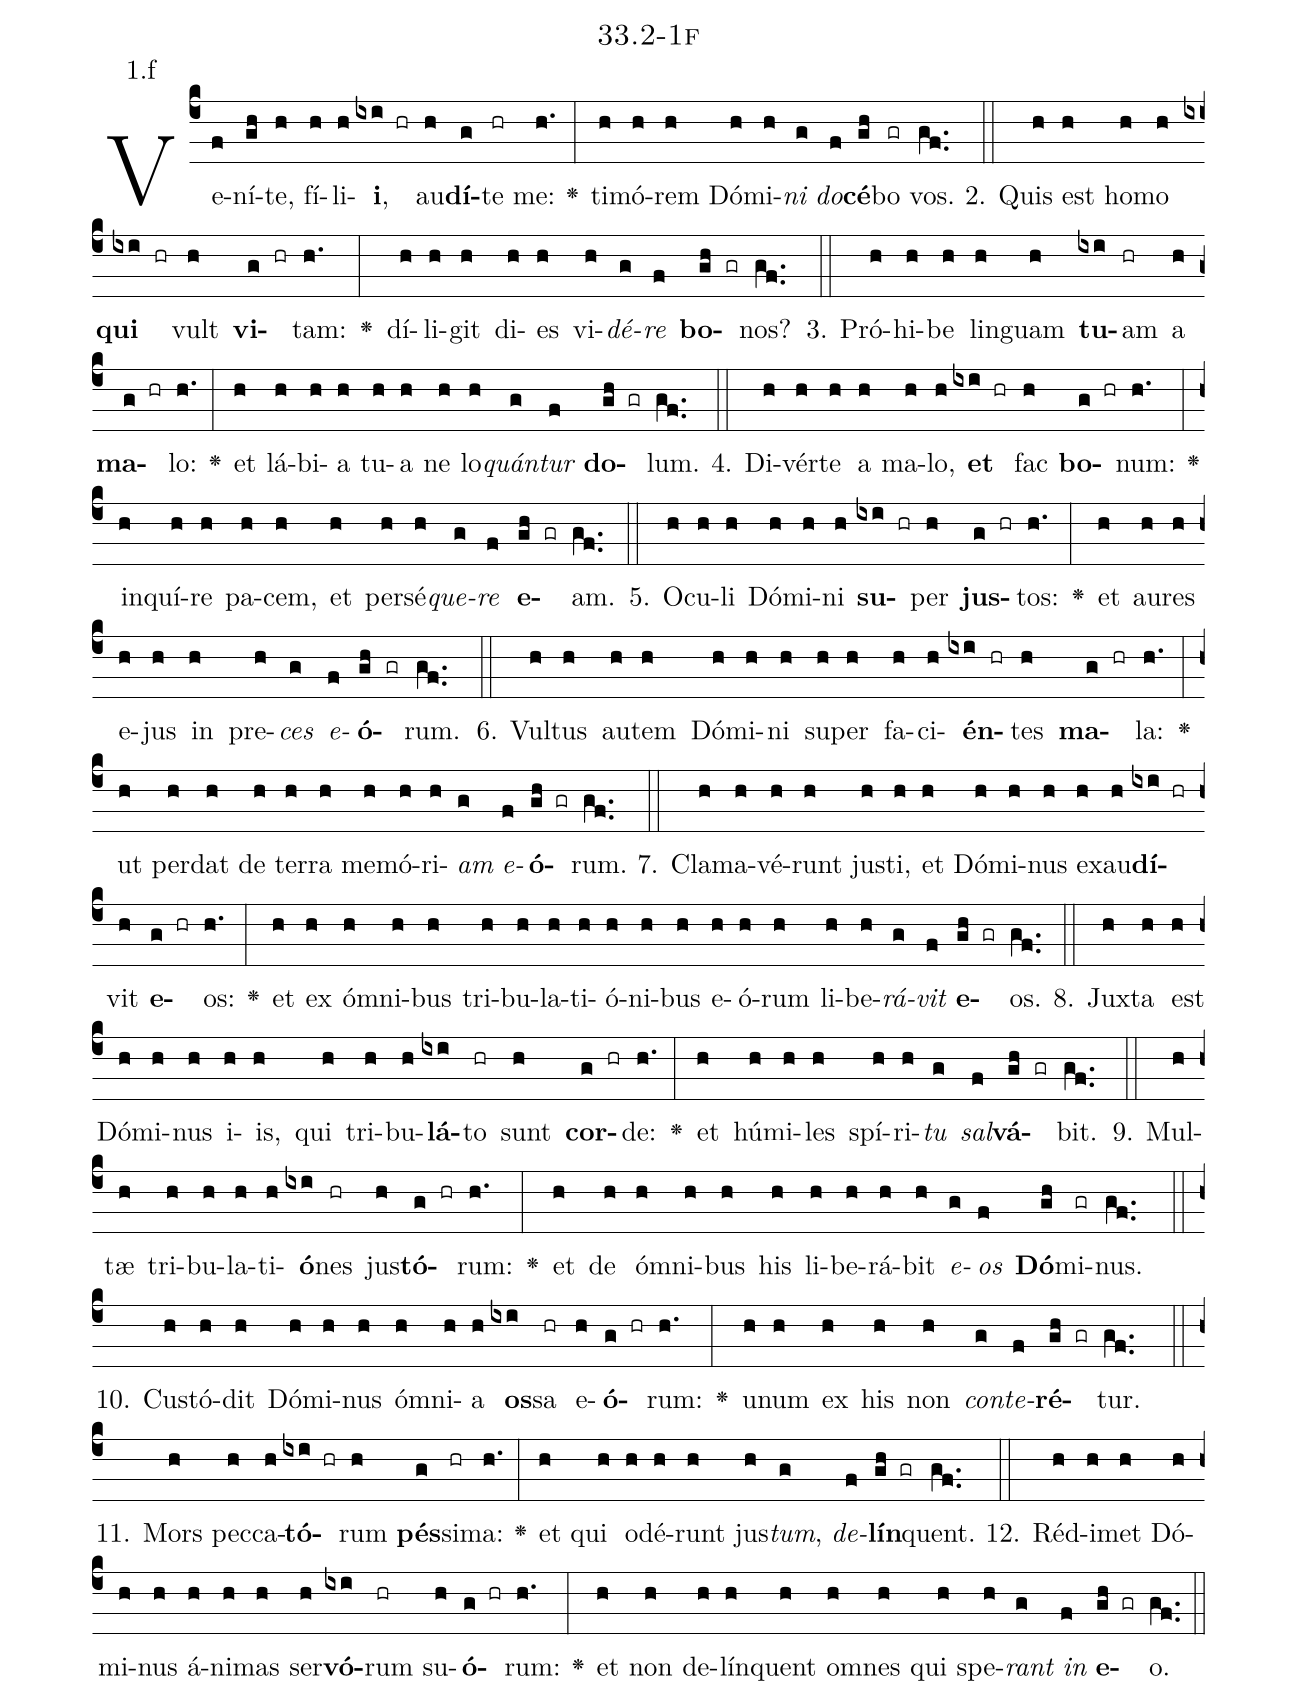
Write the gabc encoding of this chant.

name: 33.2-1f;
annotation: 1.f;
%%
(c4)Ve(f)ní(gh)te,(h) fí(h)li(h)<b>i</b>,(ixi hr) au(h)<b>dí</b>(g)te(hr) me:(h.) <v>\greheightstar</v>(:) ti(h)mó(h)rem(h) Dó(h)mi(h)<i>ni</i>(g) <i>do</i>(f)<b>cé</b>(gh)bo(gr) vos.(gf..) (::)
2. Quis(h) est(h) ho(h)mo(h) <b>qui</b>(ixi hr) vult(h) <b>vi</b>(g hr)tam:(h.) <v>\greheightstar</v>(:) dí(h)li(h)git(h) di(h)es(h) vi(h)<i>dé</i>(g)<i>re</i>(f) <b>bo</b>(gh gr)nos?(gf..) (::)
3. Pró(h)hi(h)be(h) lin(h)guam(h) <b>tu</b>(ixi)am(hr) a(h) <b>ma</b>(g hr)lo:(h.) <v>\greheightstar</v>(:) et(h) lá(h)bi(h)a(h) tu(h)a(h) ne(h) lo(h)<i>quán</i>(g)<i>tur</i>(f) <b>do</b>(gh gr)lum.(gf..) (::)
4. Di(h)vér(h)te(h) a(h) ma(h)lo,(h) <b>et</b>(ixi hr) fac(h) <b>bo</b>(g hr)num:(h.) <v>\greheightstar</v>(:) in(h)quí(h)re(h) pa(h)cem,(h) et(h) per(h)sé(h)<i>que</i>(g)<i>re</i>(f) <b>e</b>(gh gr)am.(gf..) (::)
5. O(h)cu(h)li(h) Dó(h)mi(h)ni(h) <b>su</b>(ixi hr)per(h) <b>jus</b>(g hr)tos:(h.) <v>\greheightstar</v>(:) et(h) au(h)res(h) e(h)jus(h) in(h) pre(h)<i>ces</i>(g) <i>e</i>(f)<b>ó</b>(gh gr)rum.(gf..) (::)
6. Vul(h)tus(h) au(h)tem(h) Dó(h)mi(h)ni(h) su(h)per(h) fa(h)ci(h)<b>én</b>(ixi hr)tes(h) <b>ma</b>(g hr)la:(h.) <v>\greheightstar</v>(:) ut(h) per(h)dat(h) de(h) ter(h)ra(h) me(h)mó(h)ri(h)<i>am</i>(g) <i>e</i>(f)<b>ó</b>(gh gr)rum.(gf..) (::)
7. Cla(h)ma(h)vé(h)runt(h) jus(h)ti,(h) et(h) Dó(h)mi(h)nus(h) ex(h)au(h)<b>dí</b>(ixi hr)vit(h) <b>e</b>(g hr)os:(h.) <v>\greheightstar</v>(:) et(h) ex(h) óm(h)ni(h)bus(h) tri(h)bu(h)la(h)ti(h)ó(h)ni(h)bus(h) e(h)ó(h)rum(h) li(h)be(h)<i>rá</i>(g)<i>vit</i>(f) <b>e</b>(gh gr)os.(gf..) (::)
8. Jux(h)ta(h) est(h) Dó(h)mi(h)nus(h) i(h)is,(h) qui(h) tri(h)bu(h)<b>lá</b>(ixi)to(hr) sunt(h) <b>cor</b>(g hr)de:(h.) <v>\greheightstar</v>(:) et(h) hú(h)mi(h)les(h) spí(h)ri(h)<i>tu</i>(g) <i>sal</i>(f)<b>vá</b>(gh gr)bit.(gf..) (::)
9. Mul(h)tæ(h) tri(h)bu(h)la(h)ti(h)<b>ó</b>(ixi)nes(hr) jus(h)<b>tó</b>(g hr)rum:(h.) <v>\greheightstar</v>(:) et(h) de(h) óm(h)ni(h)bus(h) his(h) li(h)be(h)rá(h)bit(h) <i>e</i>(g)<i>os</i>(f) <b>Dó</b>(gh)mi(gr)nus.(gf..) (::)
10. Cus(h)tó(h)dit(h) Dó(h)mi(h)nus(h) óm(h)ni(h)a(h) <b>os</b>(ixi)sa(hr) e(h)<b>ó</b>(g hr)rum:(h.) <v>\greheightstar</v>(:) u(h)num(h) ex(h) his(h) non(h) <i>con</i>(g)<i>te</i>(f)<b>ré</b>(gh gr)tur.(gf..) (::)
11. Mors(h) pec(h)ca(h)<b>tó</b>(ixi hr)rum(h) <b>pés</b>(g)si(hr)ma:(h.) <v>\greheightstar</v>(:) et(h) qui(h) o(h)dé(h)runt(h) jus(h)<i>tum</i>,(g) <i>de</i>(f)<b>lín</b>(gh gr)quent.(gf..) (::)
12. Réd(h)i(h)met(h) Dó(h)mi(h)nus(h) á(h)ni(h)mas(h) ser(h)<b>vó</b>(ixi)rum(hr) su(h)<b>ó</b>(g hr)rum:(h.) <v>\greheightstar</v>(:) et(h) non(h) de(h)lín(h)quent(h) om(h)nes(h) qui(h) spe(h)<i>rant</i>(g) <i>in</i>(f) <b>e</b>(gh gr)o.(gf..) (::)
